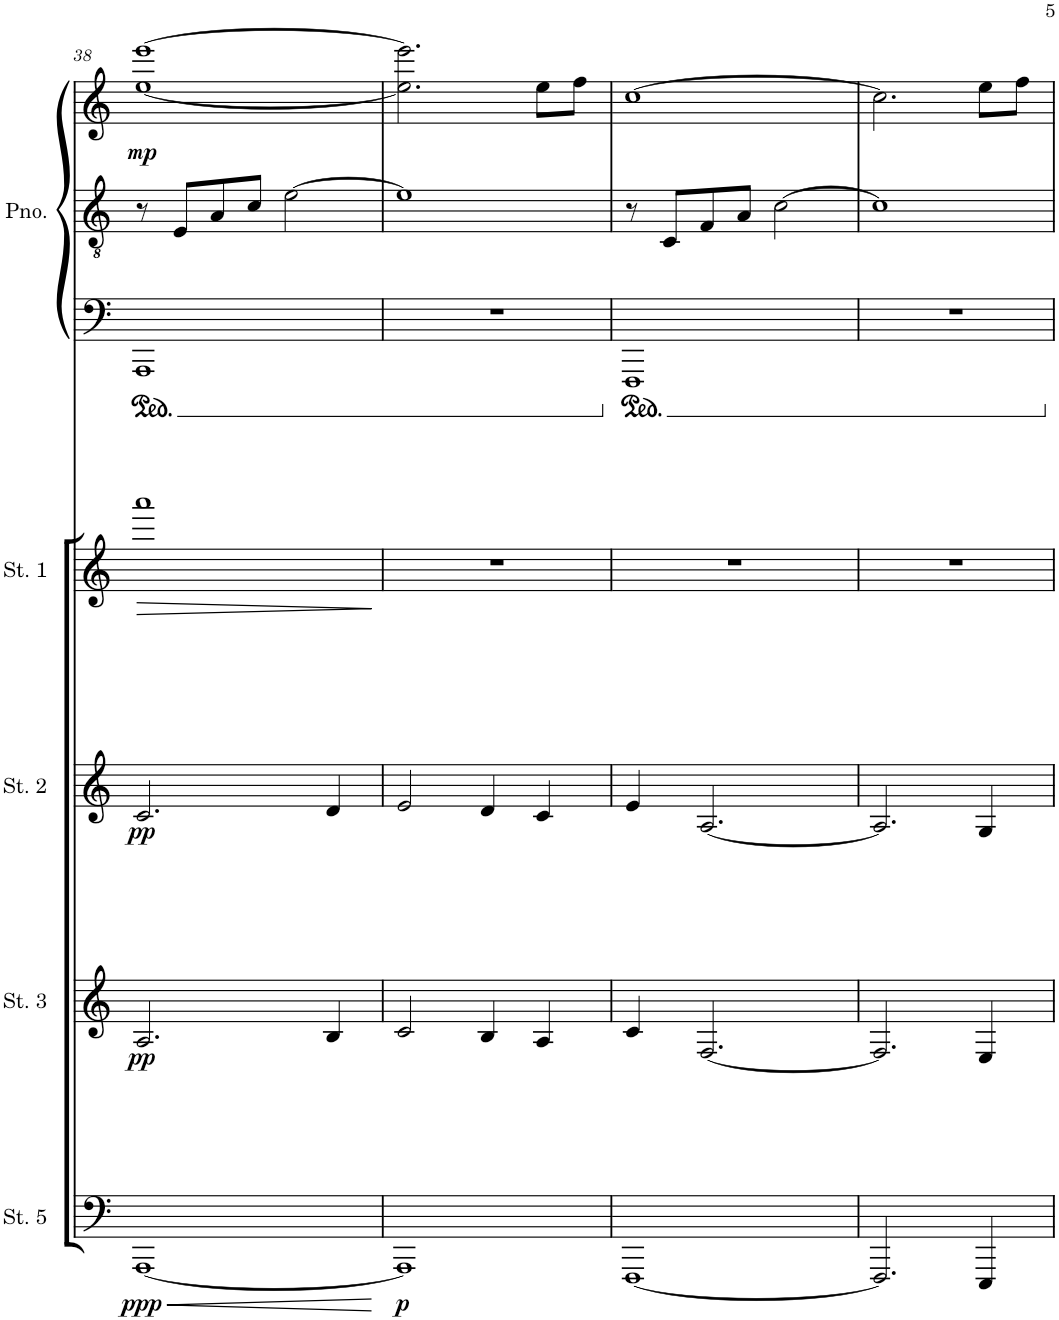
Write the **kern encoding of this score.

**kern	**dynam	**kern	**dynam	**kern	**dynam	**kern	**dynam	**kern	**kern	**kern	**dynam	**kern	**kern	**kern
*part8	*part8	*part7	*part7	*part6	*part6	*part5	*part5	*part4	*part4	*part4	*part4	*part3	*part2	*part1
*staff10	*staff10	*staff9	*staff9	*staff8	*staff8	*staff7	*staff7	*staff6	*staff5	*staff4	*staff4/5/6	*staff3	*staff2	*staff1
*I"Strings 5	*	*I"Strings 3	*	*I"Strings 2	*	*I"Strings 1	*	*I"Piano	*	*	*	*I"Oboe	*I"Horn in C	*I"Flute
*I'St. 5	*	*I'St. 3	*	*I'St. 2	*	*I'St. 1	*	*I'Pno.	*	*	*	*I'Ob.	*	*I'Fl.
!!LO:PB:g=z
*clefF4	*	*clefG2	*	*clefG2	*	*clefG2	*	*clefF4	*clefGv2	*clefG2	*	*clefG2	*clefG2	*clefG2
*	*	*	*	*	*	*	*	*	*	*	*	*	*Trd7c12	*
*k[]	*	*k[]	*	*k[]	*	*k[]	*	*k[]	*k[]	*k[]	*	*k[]	*k[]	*k[]
*M4/4	*	*M4/4	*	*M4/4	*	*M4/4	*	*M4/4	*M4/4	*M4/4	*	*M4/4	*M4/4	*M4/4
=38	=38	=38	=38	=38	=38	=38	=38	=38	=38	=38	=38	=38	=38	=38
!	!LO:HP:b	!	!	!	!	!	!LO:HP:b	!	!	!	!	!	!	!
!	!LO:DY:n=1:b	!	!LO:DY:b	!	!LO:DY:b	!	!	!	!	!	!LO:DY:b	!	!	!
[1AAA	< ppp	2.A/	pp	2.c/	pp	1aaa	>	1AAA	8r	[1ee [1eee	mp	1r	1r	1r
.	.	.	.	.	.	.	.	.	8E/L	.	.	.	.	.
.	.	.	.	.	.	.	.	.	8A/	.	.	.	.	.
.	.	.	.	.	.	.	.	.	8c/J	.	.	.	.	.
.	.	.	.	.	.	.	.	.	[2e\	.	.	.	.	.
.	.	4B/	.	4d/	.	.	.	.	.	.	.	.	.	.
.	[	.	.	.	.	.	]	.	.	.	.	.	.	.
=39	=39	=39	=39	=39	=39	=39	=39	=39	=39	=39	=39	=39	=39	=39
!	!LO:DY:b	!	!	!	!	!	!	!	!	!	!	!	!	!
1AAA]	p	2c/	.	2e/	.	1r	.	1r	1e]	2.ee\] 2.eee\]	.	1r	1r	1r
.	.	4B/	.	4d/	.	.	.	.	.	.	.	.	.	.
.	.	4A/	.	4c/	.	.	.	.	.	8ee\L	.	.	.	.
.	.	.	.	.	.	.	.	.	.	8ff\J	.	.	.	.
=40	=40	=40	=40	=40	=40	=40	=40	=40	=40	=40	=40	=40	=40	=40
[1FFF	.	4c/	.	4e/	.	1r	.	1FFF	8r	[1cc	.	1r	1r	1r
.	.	.	.	.	.	.	.	.	8C/L	.	.	.	.	.
.	.	[2.F/	.	[2.A/	.	.	.	.	8F/	.	.	.	.	.
.	.	.	.	.	.	.	.	.	8A/J	.	.	.	.	.
.	.	.	.	.	.	.	.	.	[2c\	.	.	.	.	.
=41	=41	=41	=41	=41	=41	=41	=41	=41	=41	=41	=41	=41	=41	=41
2.FFF/]	.	2.F/]	.	2.A/]	.	1r	.	1r	1c]	2.cc\]	.	1r	1r	1r
4EEE/	.	4E/	.	4G/	.	.	.	.	.	8ee\L	.	.	.	.
.	.	.	.	.	.	.	.	.	.	8ff\J	.	.	.	.
=	=	=	=	=	=	=	=	=	=	=	=	=	=	=
*-	*-	*-	*-	*-	*-	*-	*-	*-	*-	*-	*-	*-	*-	*-
